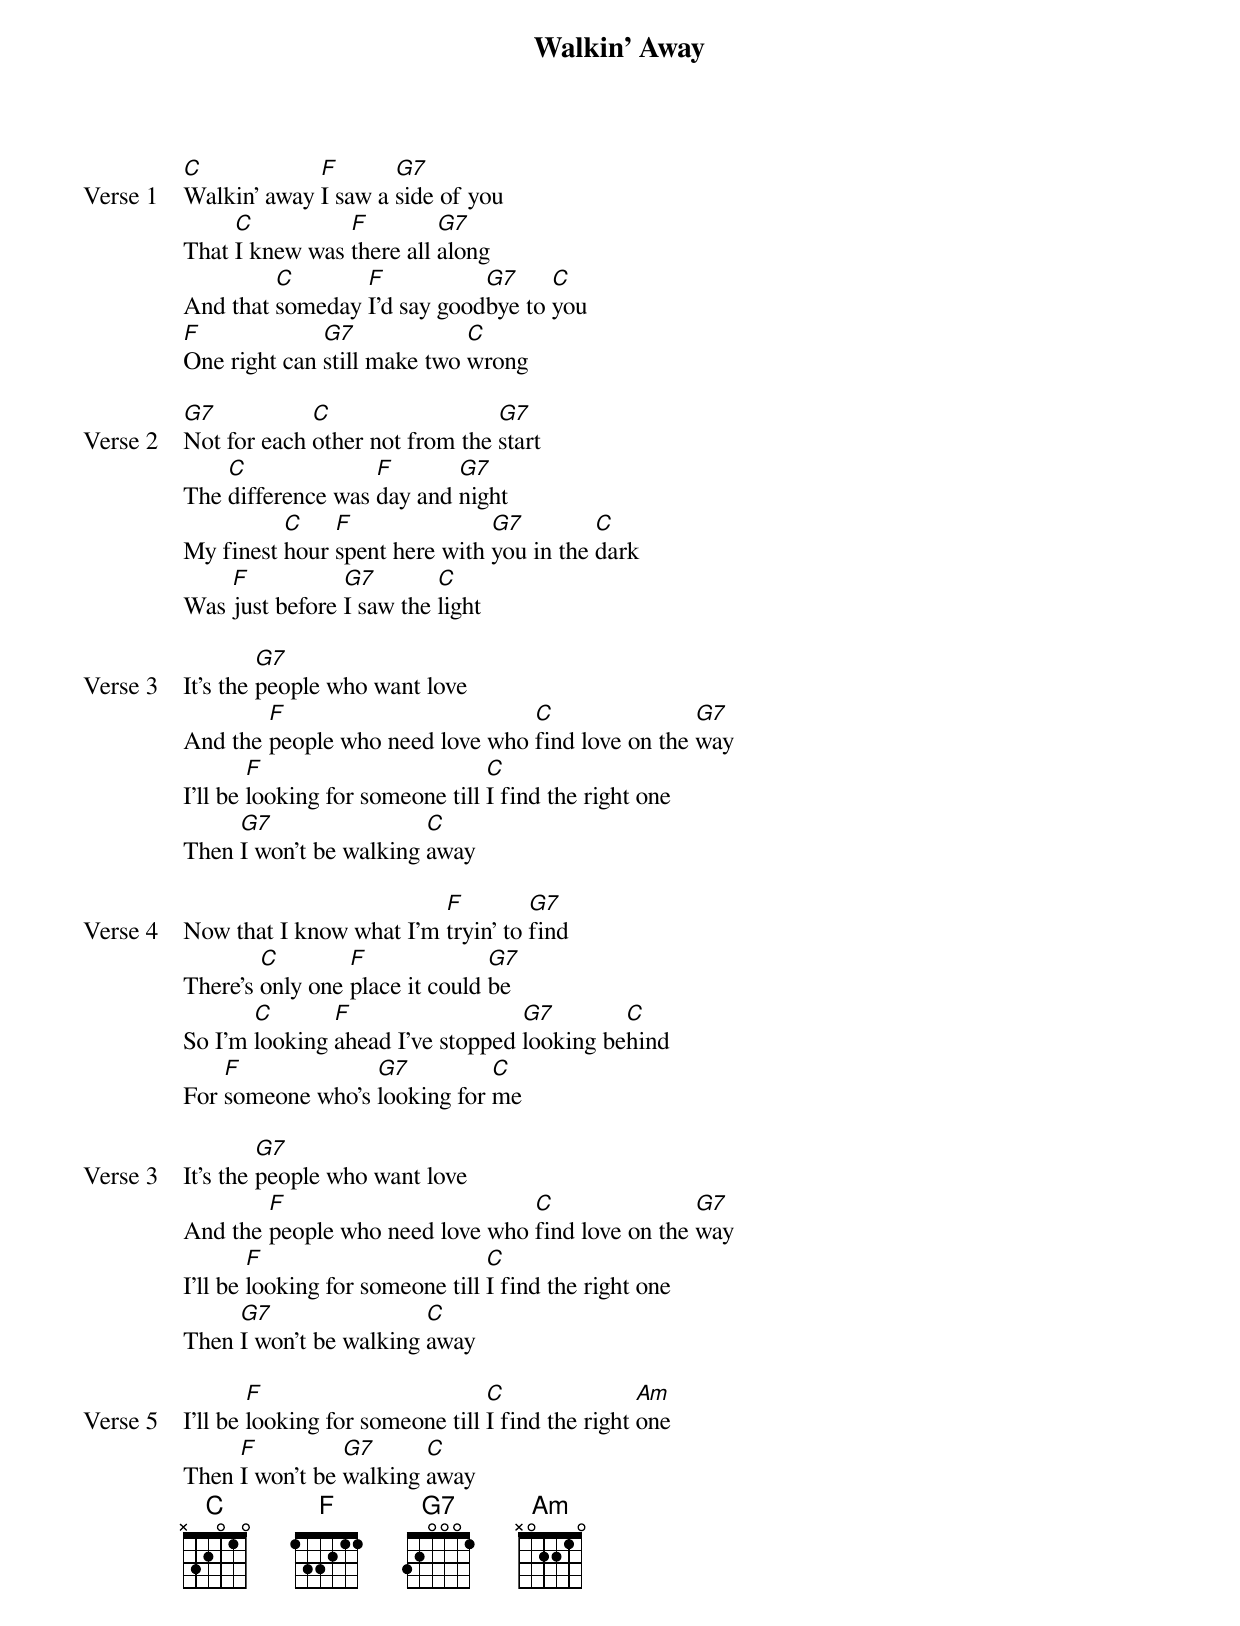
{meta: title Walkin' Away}
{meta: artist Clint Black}
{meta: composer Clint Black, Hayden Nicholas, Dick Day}

{start_of_verse: Verse 1}
[C]Walkin' away [F]I saw a [G7]side of you
That [C]I knew was [F]there all [G7]along
And that [C]someday [F]I'd say good[G7]bye to [C]you
[F]One right can [G7]still make two [C]wrong
{end_of_verse}

{start_of_verse: Verse 2}
[G7]Not for each [C]other not from the [G7]start
The [C]difference was [F]day and [G7]night
My finest [C]hour [F]spent here with [G7]you in the [C]dark
Was [F]just before [G7]I saw the [C]light
{end_of_verse}

{start_of_verse: Verse 3}
It's the [G7]people who want love
And the [F]people who need love who [C]find love on the [G7]way
I'll be [F]looking for someone till [C]I find the right one
Then [G7]I won't be walking [C]away
{end_of_verse}

{start_of_verse: Verse 4}
Now that I know what I'm [F]tryin' to [G7]find
There's [C]only one [F]place it could [G7]be
So I'm [C]looking [F]ahead I've stopped [G7]looking be[C]hind
For [F]someone who's [G7]looking for [C]me
{end_of_verse}

{start_of_verse: Verse 3}
It's the [G7]people who want love
And the [F]people who need love who [C]find love on the [G7]way
I'll be [F]looking for someone till [C]I find the right one
Then [G7]I won't be walking [C]away
{end_of_verse}

{start_of_verse: Verse 5}
I'll be [F]looking for someone till [C]I find the right [Am]one
Then [F]I won't be [G7]walking [C]away
{end_of_verse}
